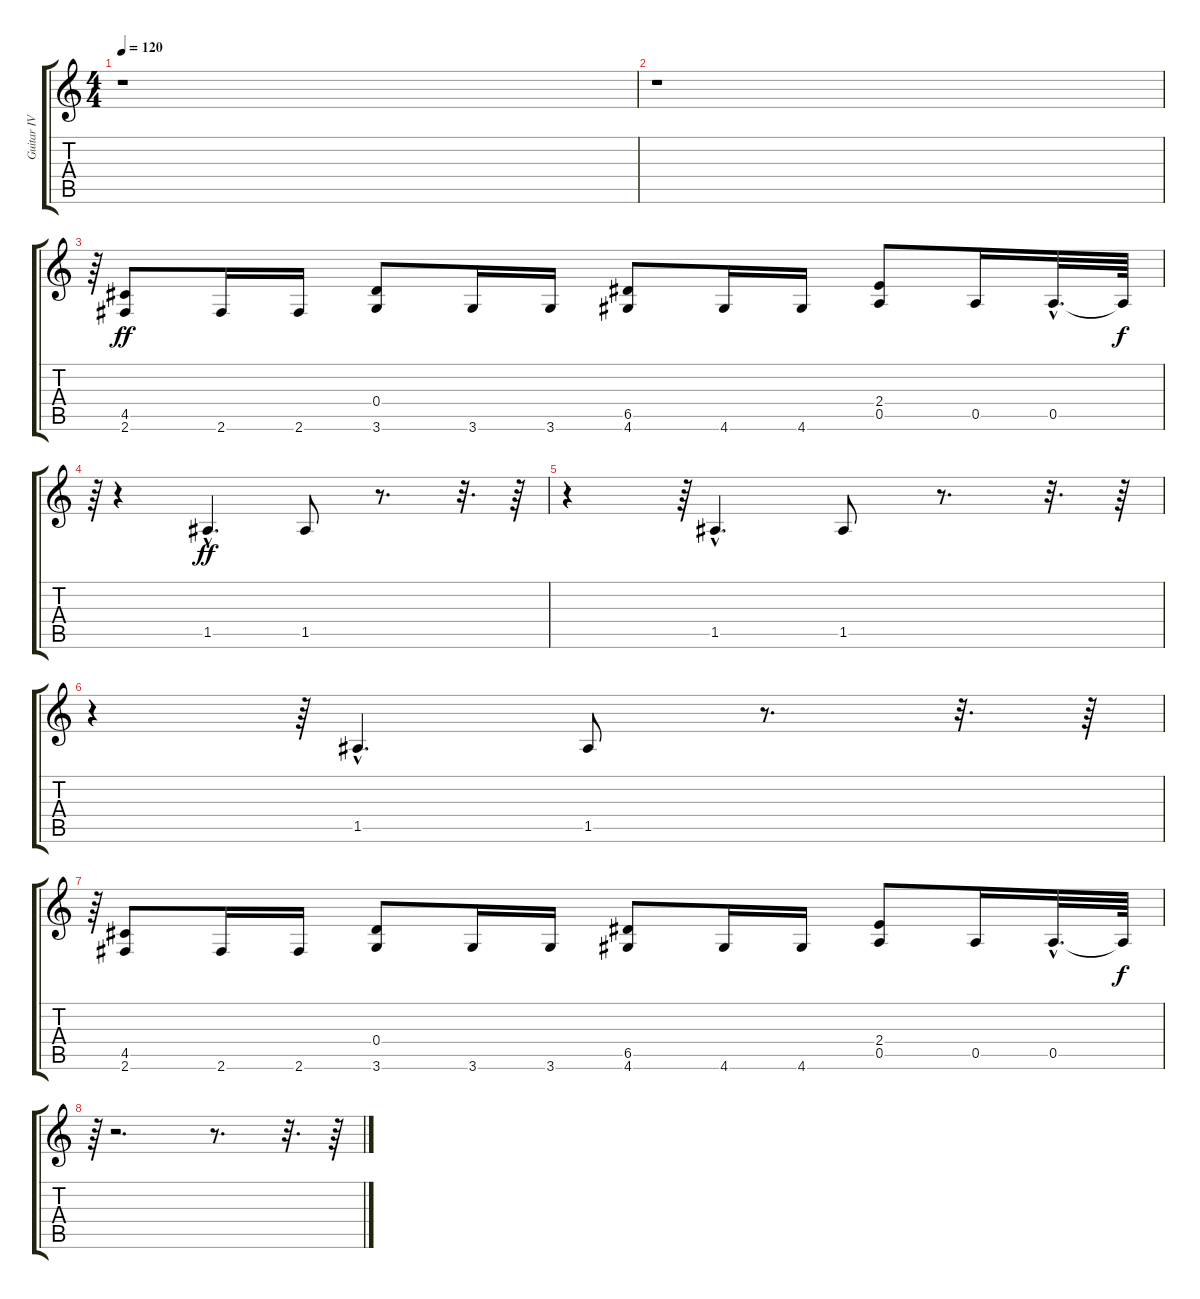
\track ("Guitar IV" "Guitar IV") {instrument distortionguitar}
\staff {score tabs}
\tuning (E4 B3 G3 D3 A2 E2) {hide}
\ts (4 4)
\tempo 120
\clef g2
\ks c
r.1{dy f} |
r.1 |
r.64{tu (3 2)} (4.5 2.6).8{dy ff} 2.6.16 2.6.16 (0.4 3.6).8 3.6.16 3.6.16 (6.5 4.6).8 4.6.16 4.6.16 (2.4 0.5).8 0.5.16 0.5{hac}.32{d} 0.5{t}.64{dy f} |
r.64{tu (3 2)} r.4 1.5{hac}.4{d dy ff} 1.5.8 r.8{d} r.32{d} r.64 |
r.4 r.64{tu (3 2)} 1.5{hac}.4{d} 1.5.8 r.8{d} r.32{d} r.64 |
r.4 r.64{tu (3 2)} 1.5{hac}.4{d} 1.5.8 r.8{d} r.32{d} r.64 |
r.64{tu (3 2)} (4.5 2.6).8 2.6.16 2.6.16 (0.4 3.6).8 3.6.16 3.6.16 (6.5 4.6).8 4.6.16 4.6.16 (2.4 0.5).8 0.5.16 0.5{hac}.32{d} 0.5{t}.64{dy f} |
r.64{tu (3 2)} r.2{d} r.8{d} r.32{d} r.64
